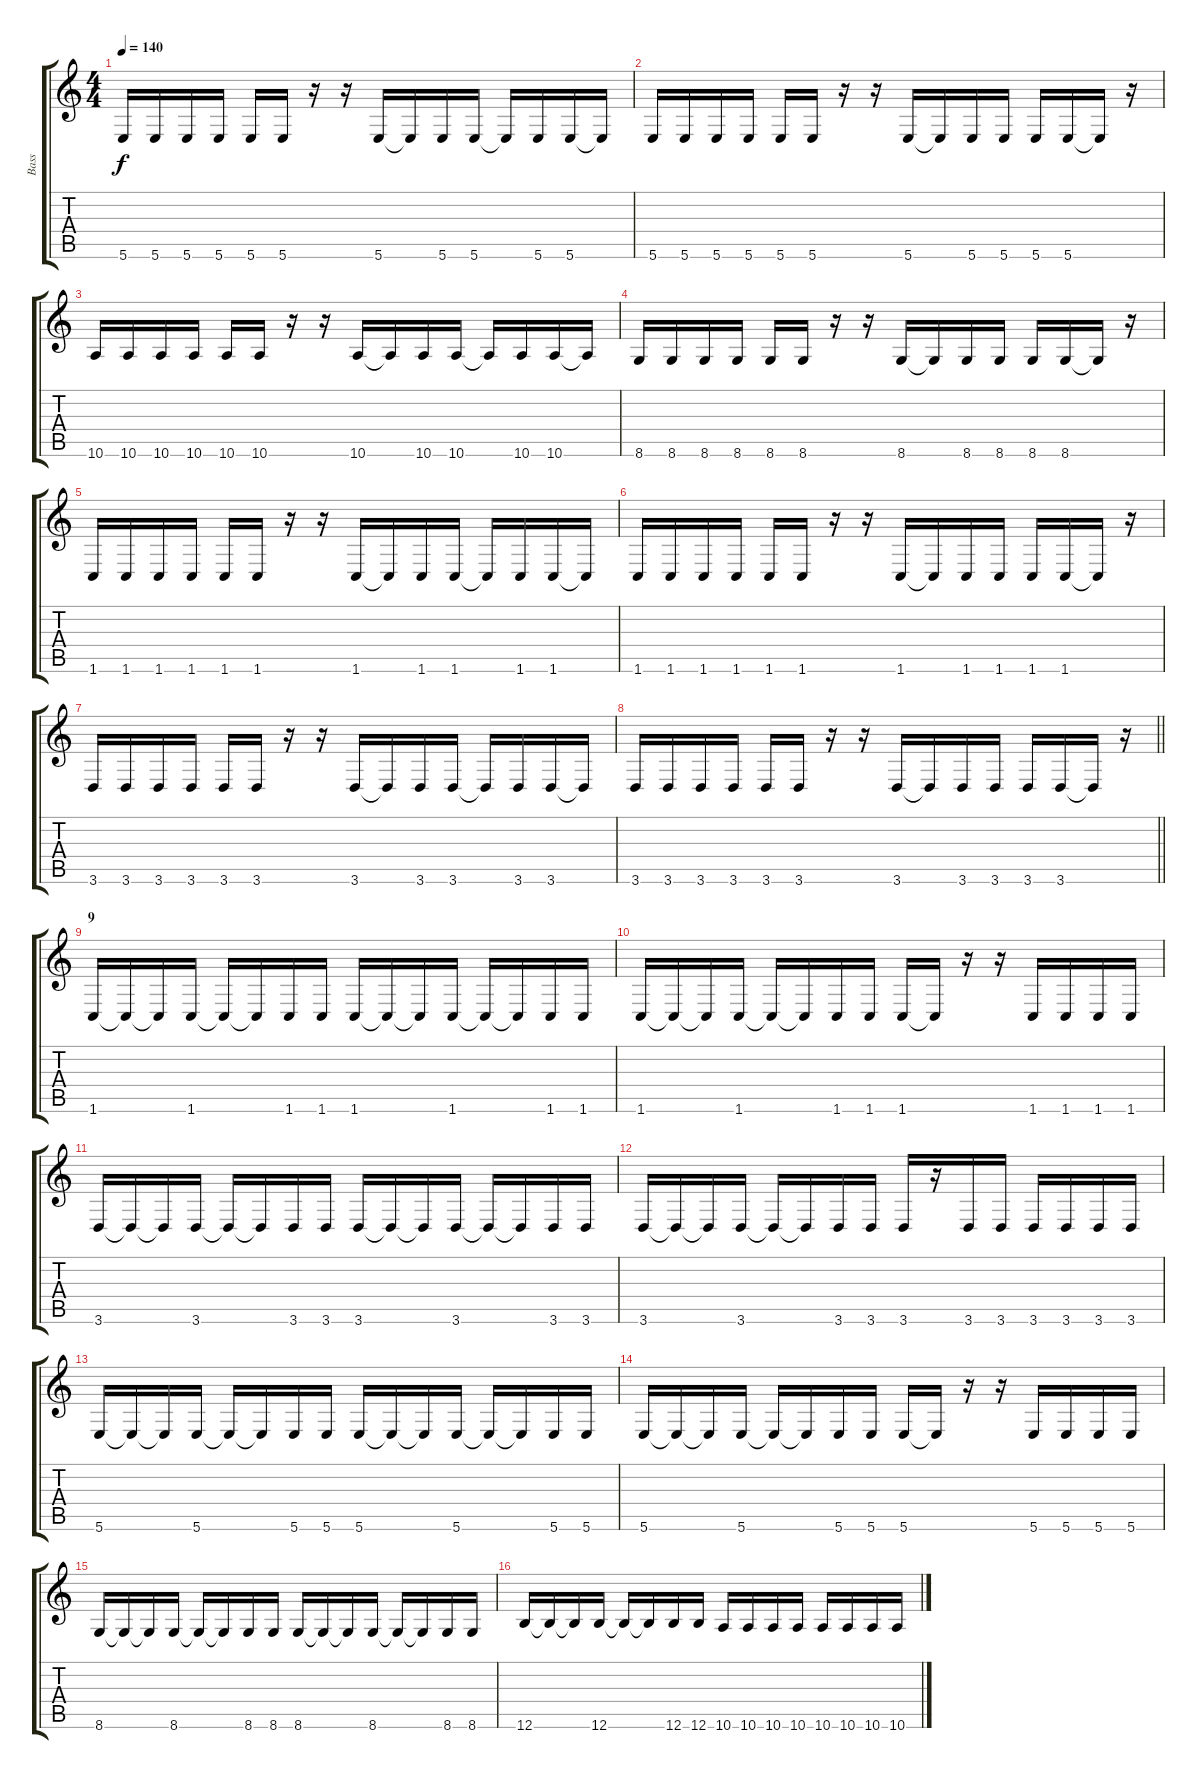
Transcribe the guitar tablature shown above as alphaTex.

\track ("Bass" "Bass") {instrument electricbassfinger}
\staff {score tabs}
\tuning (Db4 Ab3 E3 B2 Gb2 B1) {hide}
\ts (4 4)
\tempo 140
\clef g2
\ks c
5.6.16{dy f} 5.6.16 5.6.16 5.6.16 5.6.16 5.6.16 r.16 r.16 5.6.16 5.6{t}.16 5.6.16 5.6.16 5.6{t}.16 5.6.16 5.6.16 5.6{t}.16 |
5.6.16 5.6.16 5.6.16 5.6.16 5.6.16 5.6.16 r.16 r.16 5.6.16 5.6{t}.16 5.6.16 5.6.16 5.6.16 5.6.16 5.6{t}.16 r.16 |
10.6.16 10.6.16 10.6.16 10.6.16 10.6.16 10.6.16 r.16 r.16 10.6.16 10.6{t}.16 10.6.16 10.6.16 10.6{t}.16 10.6.16 10.6.16 10.6{t}.16 |
8.6.16 8.6.16 8.6.16 8.6.16 8.6.16 8.6.16 r.16 r.16 8.6.16 8.6{t}.16 8.6.16 8.6.16 8.6.16 8.6.16 8.6{t}.16 r.16 |
1.6.16 1.6.16 1.6.16 1.6.16 1.6.16 1.6.16 r.16 r.16 1.6.16 1.6{t}.16 1.6.16 1.6.16 1.6{t}.16 1.6.16 1.6.16 1.6{t}.16 |
1.6.16 1.6.16 1.6.16 1.6.16 1.6.16 1.6.16 r.16 r.16 1.6.16 1.6{t}.16 1.6.16 1.6.16 1.6.16 1.6.16 1.6{t}.16 r.16 |
3.6.16 3.6.16 3.6.16 3.6.16 3.6.16 3.6.16 r.16 r.16 3.6.16 3.6{t}.16 3.6.16 3.6.16 3.6{t}.16 3.6.16 3.6.16 3.6{t}.16 |
\barLineRight lightlight
3.6.16 3.6.16 3.6.16 3.6.16 3.6.16 3.6.16 r.16 r.16 3.6.16 3.6{t}.16 3.6.16 3.6.16 3.6.16 3.6.16 3.6{t}.16 r.16 |
\section ("" "9")
1.6.16 1.6{t}.16 1.6{t}.16 1.6.16 1.6{t}.16 1.6{t}.16 1.6.16 1.6.16 1.6.16 1.6{t}.16 1.6{t}.16 1.6.16 1.6{t}.16 1.6{t}.16 1.6.16 1.6.16 |
1.6.16 1.6{t}.16 1.6{t}.16 1.6.16 1.6{t}.16 1.6{t}.16 1.6.16 1.6.16 1.6.16 1.6{t}.16 r.16 r.16 1.6.16 1.6.16 1.6.16 1.6.16 |
3.6.16 3.6{t}.16 3.6{t}.16 3.6.16 3.6{t}.16 3.6{t}.16 3.6.16 3.6.16 3.6.16 3.6{t}.16 3.6{t}.16 3.6.16 3.6{t}.16 3.6{t}.16 3.6.16 3.6.16 |
3.6.16 3.6{t}.16 3.6{t}.16 3.6.16 3.6{t}.16 3.6{t}.16 3.6.16 3.6.16 3.6.16 r.16 3.6.16 3.6.16 3.6.16 3.6.16 3.6.16 3.6.16 |
5.6.16 5.6{t}.16 5.6{t}.16 5.6.16 5.6{t}.16 5.6{t}.16 5.6.16 5.6.16 5.6.16 5.6{t}.16 5.6{t}.16 5.6.16 5.6{t}.16 5.6{t}.16 5.6.16 5.6.16 |
5.6.16 5.6{t}.16 5.6{t}.16 5.6.16 5.6{t}.16 5.6{t}.16 5.6.16 5.6.16 5.6.16 5.6{t}.16 r.16 r.16 5.6.16 5.6.16 5.6.16 5.6.16 |
8.6.16 8.6{t}.16 8.6{t}.16 8.6.16 8.6{t}.16 8.6{t}.16 8.6.16 8.6.16 8.6.16 8.6{t}.16 8.6{t}.16 8.6.16 8.6{t}.16 8.6{t}.16 8.6.16 8.6.16 |
12.6.16 12.6{t}.16 12.6{t}.16 12.6.16 12.6{t}.16 12.6{t}.16 12.6.16 12.6.16 10.6.16 10.6.16 10.6.16 10.6.16 10.6.16 10.6.16 10.6.16 10.6.16
